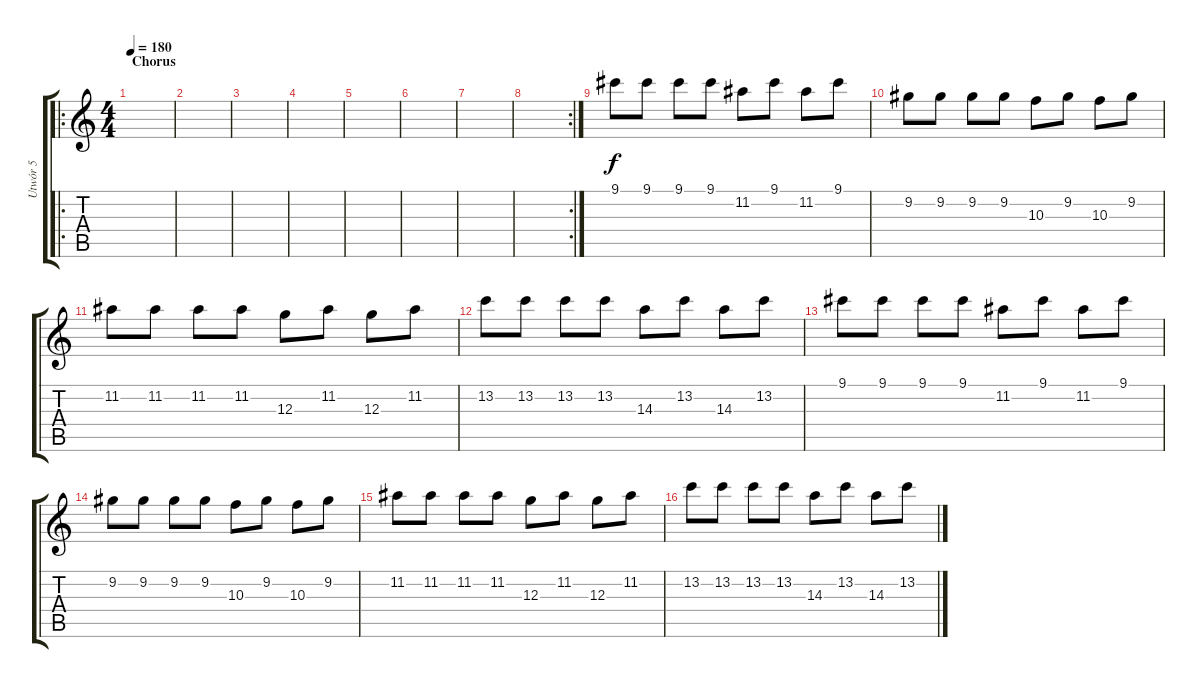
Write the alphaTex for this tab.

\track ("Utwór 5" "Utwór 5") {instrument overdrivenguitar}
\staff {score tabs}
\tuning (E4 B3 G3 D3 A2 E2) {hide}
\ro
\ts (4 4)
\section ("" "Chorus")
\tempo 180
\clef g2
\ks c
|
|
|
|
|
|
|
\rc 2
|
9.1.8 9.1.8 9.1.8 9.1.8 11.2.8 9.1.8 11.2.8 9.1.8 |
9.2.8 9.2.8 9.2.8 9.2.8 10.3.8 9.2.8 10.3.8 9.2.8 |
11.2.8 11.2.8 11.2.8 11.2.8 12.3.8 11.2.8 12.3.8 11.2.8 |
13.2.8 13.2.8 13.2.8 13.2.8 14.3.8 13.2.8 14.3.8 13.2.8 |
9.1.8 9.1.8 9.1.8 9.1.8 11.2.8 9.1.8 11.2.8 9.1.8 |
9.2.8 9.2.8 9.2.8 9.2.8 10.3.8 9.2.8 10.3.8 9.2.8 |
11.2.8 11.2.8 11.2.8 11.2.8 12.3.8 11.2.8 12.3.8 11.2.8 |
13.2.8 13.2.8 13.2.8 13.2.8 14.3.8 13.2.8 14.3.8 13.2.8
